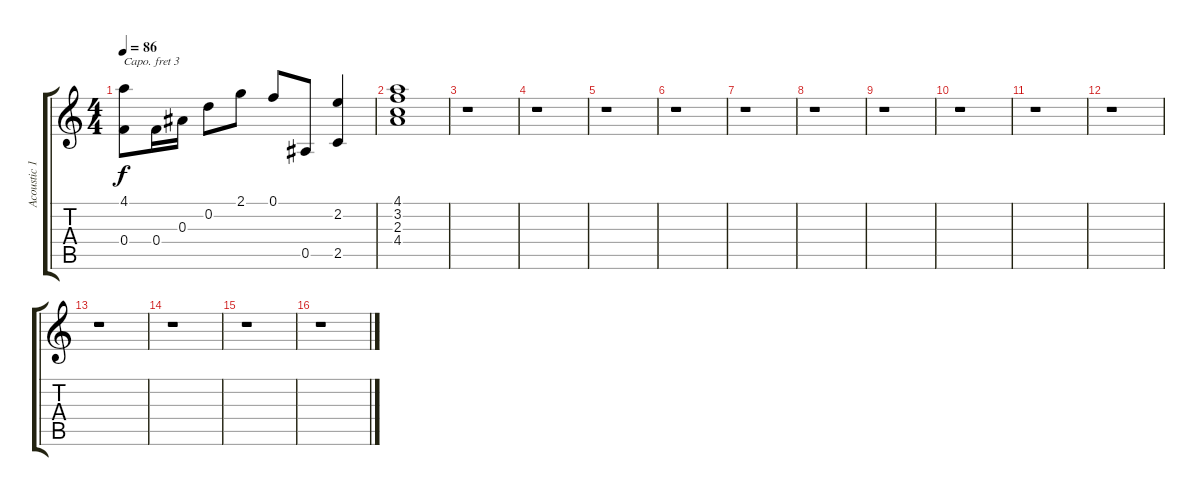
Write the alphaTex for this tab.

\track ("Acoustic 1" "Acoustic 1") {instrument acousticguitarsteel}
\staff {score tabs}
\capo 3
\tuning (D4 B3 G3 D3 G2 D2) {hide}
\ts (4 4)
\tempo 86
\clef g2
\ks c
(4.1 0.4).8{dy f} 0.4.16 0.3.16 0.2.8 2.1.8 0.1.8 0.5.8 (2.2 2.5).4 |
(4.1 3.2 2.3 4.4).1 |
r.1 |
r.1 |
r.1 |
r.1 |
r.1 |
r.1 |
r.1 |
r.1 |
r.1 |
r.1 |
r.1 |
r.1 |
r.1 |
r.1
